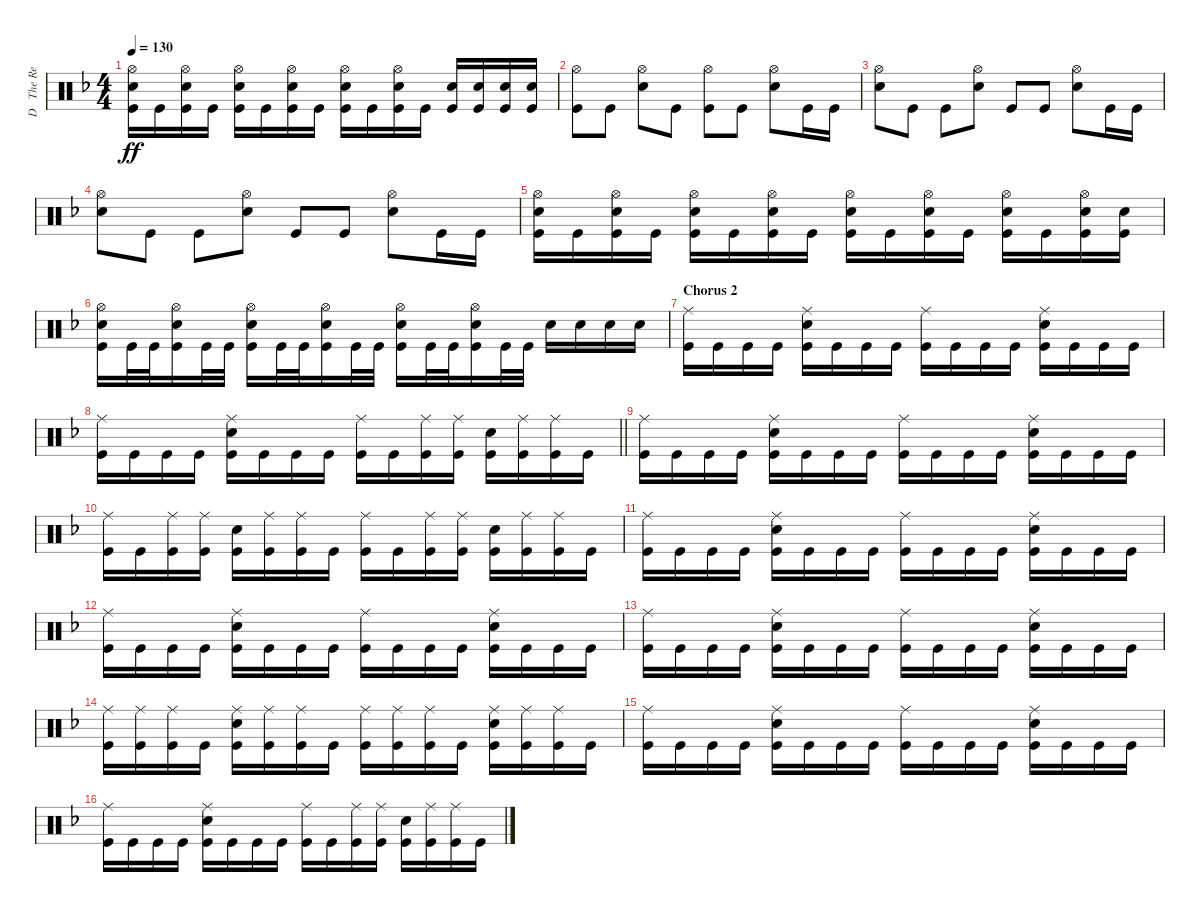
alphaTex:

\track ("D   The Rev" "D   The Re") {instrument percussion}
\staff {score}
\articulation defaults
\ts (4 4)
\tempo 130
\clef neutral
\ks dminor
("Hi-Hat (open)" "Snare (hit) 2" "Kick (hit)").16{dy ff} "Kick (hit)".16 ("Hi-Hat (open)" "Snare (hit) 2" "Kick (hit)").16 "Kick (hit)".16 ("Hi-Hat (open)" "Snare (hit) 2" "Kick (hit)").16 "Kick (hit)".16 ("Hi-Hat (open)" "Snare (hit) 2" "Kick (hit)").16 "Kick (hit)".16 ("Hi-Hat (open)" "Snare (hit) 2" "Kick (hit)").16 "Kick (hit)".16 ("Hi-Hat (open)" "Snare (hit) 2" "Kick (hit)").16 "Kick (hit)".16 ("Snare (hit) 2" "Kick (hit)").16 ("Snare (hit) 2" "Kick (hit)").16 ("Snare (hit) 2" "Kick (hit)").16 ("Snare (hit) 2" "Kick (hit)").16 |
("Hi-Hat (open)" "Kick (hit)").8 "Kick (hit)".8 ("Snare (hit) 2" "Hi-Hat (open)").8 "Kick (hit)".8 ("Kick (hit)" "Hi-Hat (open)").8 "Kick (hit)".8 ("Snare (hit) 2" "Hi-Hat (open)").8 "Kick (hit)".16 "Kick (hit)".16 |
("Hi-Hat (open)" "Snare (hit) 2").8 "Kick (hit)".8 "Kick (hit)".8 ("Hi-Hat (open)" "Snare (hit) 2").8 "Kick (hit)".8 "Kick (hit)".8 ("Snare (hit) 2" "Hi-Hat (open)").8 "Kick (hit)".16 "Kick (hit)".16 |
("Hi-Hat (open)" "Snare (hit) 2").8 "Kick (hit)".8 "Kick (hit)".8 ("Hi-Hat (open)" "Snare (hit) 2").8 "Kick (hit)".8 "Kick (hit)".8 ("Snare (hit) 2" "Hi-Hat (open)").8 "Kick (hit)".16 "Kick (hit)".16 |
("Hi-Hat (open)" "Snare (hit) 2" "Kick (hit)").16 "Kick (hit)".16 ("Hi-Hat (open)" "Snare (hit) 2" "Kick (hit)").16 "Kick (hit)".16 ("Hi-Hat (open)" "Snare (hit) 2" "Kick (hit)").16 "Kick (hit)".16 ("Hi-Hat (open)" "Snare (hit) 2" "Kick (hit)").16 "Kick (hit)".16 ("Hi-Hat (open)" "Snare (hit) 2" "Kick (hit)").16 "Kick (hit)".16 ("Hi-Hat (open)" "Snare (hit) 2" "Kick (hit)").16 "Kick (hit)".16 ("Hi-Hat (open)" "Snare (hit) 2" "Kick (hit)").16 "Kick (hit)".16 ("Hi-Hat (open)" "Snare (hit) 2" "Kick (hit)").16 ("Snare (hit) 2" "Kick (hit)").16 |
("Hi-Hat (open)" "Snare (hit) 2" "Kick (hit)").16 "Kick (hit)".32 "Kick (hit)".32 ("Hi-Hat (open)" "Snare (hit) 2" "Kick (hit)").16 "Kick (hit)".32 "Kick (hit)".32 ("Hi-Hat (open)" "Snare (hit) 2" "Kick (hit)").16 "Kick (hit)".32 "Kick (hit)".32 ("Hi-Hat (open)" "Snare (hit) 2" "Kick (hit)").16 "Kick (hit)".32 "Kick (hit)".32 ("Hi-Hat (open)" "Snare (hit) 2" "Kick (hit)").16 "Kick (hit)".32 "Kick (hit)".32 ("Hi-Hat (open)" "Snare (hit) 2" "Kick (hit)").16 "Kick (hit)".32 "Kick (hit)".32 "Snare (hit) 2".16 "Snare (hit) 2".16 "Snare (hit) 2".16 "Snare (hit) 2".16 |
\section ("" "Chorus 2")
("Ride (middle)" "Kick (hit)").16 "Kick (hit)".16 "Kick (hit)".16 "Kick (hit)".16 ("Snare (hit) 2" "Ride (middle)" "Kick (hit)").16 "Kick (hit)".16 "Kick (hit)".16 "Kick (hit)".16 ("Ride (middle)" "Kick (hit)").16 "Kick (hit)".16 "Kick (hit)".16 "Kick (hit)".16 ("Snare (hit) 2" "Ride (middle)" "Kick (hit)").16 "Kick (hit)".16 "Kick (hit)".16 "Kick (hit)".16 |
\barLineRight lightlight
("Ride (middle)" "Kick (hit)").16 "Kick (hit)".16 "Kick (hit)".16 "Kick (hit)".16 ("Snare (hit) 2" "Ride (middle)" "Kick (hit)").16 "Kick (hit)".16 "Kick (hit)".16 "Kick (hit)".16 ("Ride (middle)" "Kick (hit)").16 "Kick (hit)".16 ("Ride (middle)" "Kick (hit)").16 ("Ride (middle)" "Kick (hit)").16 ("Snare (hit) 2" "Kick (hit)").16 ("Ride (middle)" "Kick (hit)").16 ("Ride (middle)" "Kick (hit)").16 "Kick (hit)".16 |
("Ride (middle)" "Kick (hit)").16 "Kick (hit)".16 "Kick (hit)".16 "Kick (hit)".16 ("Snare (hit) 2" "Ride (middle)" "Kick (hit)").16 "Kick (hit)".16 "Kick (hit)".16 "Kick (hit)".16 ("Ride (middle)" "Kick (hit)").16 "Kick (hit)".16 "Kick (hit)".16 "Kick (hit)".16 ("Snare (hit) 2" "Ride (middle)" "Kick (hit)").16 "Kick (hit)".16 "Kick (hit)".16 "Kick (hit)".16 |
("Ride (middle)" "Kick (hit)").16 "Kick (hit)".16 ("Ride (middle)" "Kick (hit)").16 ("Ride (middle)" "Kick (hit)").16 ("Snare (hit) 2" "Kick (hit)").16 ("Ride (middle)" "Kick (hit)").16 ("Ride (middle)" "Kick (hit)").16 "Kick (hit)".16 ("Ride (middle)" "Kick (hit)").16 "Kick (hit)".16 ("Ride (middle)" "Kick (hit)").16 ("Ride (middle)" "Kick (hit)").16 ("Snare (hit) 2" "Kick (hit)").16 ("Ride (middle)" "Kick (hit)").16 ("Ride (middle)" "Kick (hit)").16 "Kick (hit)".16 |
("Ride (middle)" "Kick (hit)").16 "Kick (hit)".16 "Kick (hit)".16 "Kick (hit)".16 ("Snare (hit) 2" "Ride (middle)" "Kick (hit)").16 "Kick (hit)".16 "Kick (hit)".16 "Kick (hit)".16 ("Ride (middle)" "Kick (hit)").16 "Kick (hit)".16 "Kick (hit)".16 "Kick (hit)".16 ("Snare (hit) 2" "Ride (middle)" "Kick (hit)").16 "Kick (hit)".16 "Kick (hit)".16 "Kick (hit)".16 |
("Ride (middle)" "Kick (hit)").16 "Kick (hit)".16 "Kick (hit)".16 "Kick (hit)".16 ("Snare (hit) 2" "Ride (middle)" "Kick (hit)").16 "Kick (hit)".16 "Kick (hit)".16 "Kick (hit)".16 ("Ride (middle)" "Kick (hit)").16 "Kick (hit)".16 "Kick (hit)".16 "Kick (hit)".16 ("Snare (hit) 2" "Ride (middle)" "Kick (hit)").16 "Kick (hit)".16 "Kick (hit)".16 "Kick (hit)".16 |
("Ride (middle)" "Kick (hit)").16 "Kick (hit)".16 "Kick (hit)".16 "Kick (hit)".16 ("Snare (hit) 2" "Ride (middle)" "Kick (hit)").16 "Kick (hit)".16 "Kick (hit)".16 "Kick (hit)".16 ("Ride (middle)" "Kick (hit)").16 "Kick (hit)".16 "Kick (hit)".16 "Kick (hit)".16 ("Snare (hit) 2" "Ride (middle)" "Kick (hit)").16 "Kick (hit)".16 "Kick (hit)".16 "Kick (hit)".16 |
("Ride (middle)" "Kick (hit)").16 ("Ride (middle)" "Kick (hit)").16 ("Ride (middle)" "Kick (hit)").16 "Kick (hit)".16 ("Snare (hit) 2" "Ride (middle)" "Kick (hit)").16 ("Ride (middle)" "Kick (hit)").16 ("Ride (middle)" "Kick (hit)").16 "Kick (hit)".16 ("Ride (middle)" "Kick (hit)").16 ("Ride (middle)" "Kick (hit)").16 ("Ride (middle)" "Kick (hit)").16 "Kick (hit)".16 ("Snare (hit) 2" "Ride (middle)" "Kick (hit)").16 ("Ride (middle)" "Kick (hit)").16 ("Ride (middle)" "Kick (hit)").16 "Kick (hit)".16 |
("Ride (middle)" "Kick (hit)").16 "Kick (hit)".16 "Kick (hit)".16 "Kick (hit)".16 ("Snare (hit) 2" "Ride (middle)" "Kick (hit)").16 "Kick (hit)".16 "Kick (hit)".16 "Kick (hit)".16 ("Ride (middle)" "Kick (hit)").16 "Kick (hit)".16 "Kick (hit)".16 "Kick (hit)".16 ("Snare (hit) 2" "Ride (middle)" "Kick (hit)").16 "Kick (hit)".16 "Kick (hit)".16 "Kick (hit)".16 |
("Ride (middle)" "Kick (hit)").16 "Kick (hit)".16 "Kick (hit)".16 "Kick (hit)".16 ("Snare (hit) 2" "Ride (middle)" "Kick (hit)").16 "Kick (hit)".16 "Kick (hit)".16 "Kick (hit)".16 ("Ride (middle)" "Kick (hit)").16 "Kick (hit)".16 ("Ride (middle)" "Kick (hit)").16 ("Ride (middle)" "Kick (hit)").16 ("Snare (hit) 2" "Kick (hit)").16 ("Ride (middle)" "Kick (hit)").16 ("Ride (middle)" "Kick (hit)").16 "Kick (hit)".16
